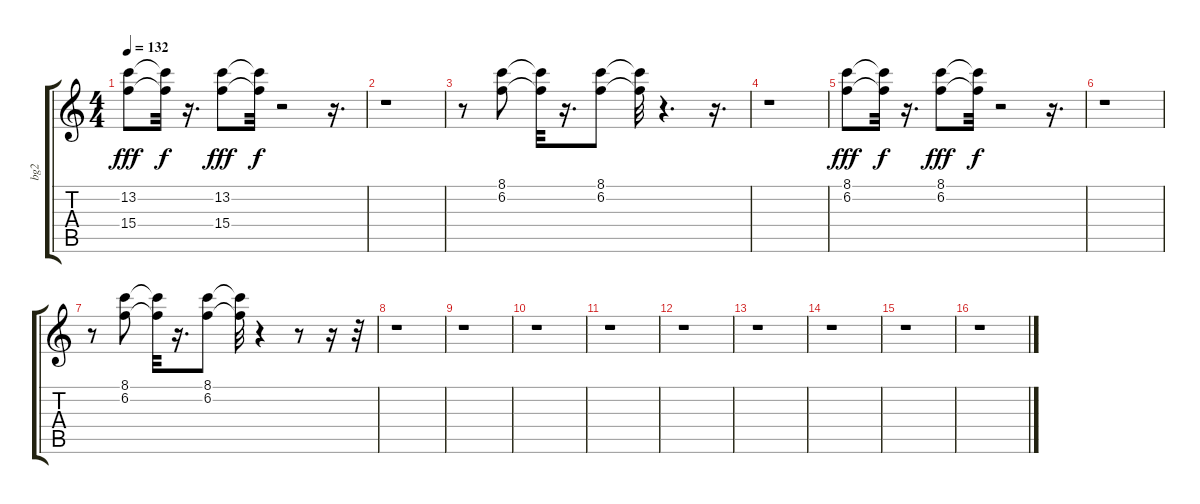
\track ("bg2" "bg2") {instrument distortionguitar}
\staff {score tabs}
\tuning (E4 B3 G3 D3 A2 E2) {hide}
\ts (4 4)
\tempo 132
\clef g2
\ks c
(13.2 15.4).8{dy fff} (13.2{t} 15.4{t}).32{dy f} r.16{d} (13.2 15.4).8{dy fff} (13.2{t} 15.4{t}).32{dy f} r.2 r.16{d} |
r.1 |
r.8 (8.1 6.2).8 (8.1{t} 6.2{t}).32 r.16{d} (8.1 6.2).8 (8.1{t} 6.2{t}).32 r.4{d} r.16{d} |
r.1 |
(8.1 6.2).8{dy fff} (8.1{t} 6.2{t}).32{dy f} r.16{d} (8.1 6.2).8{dy fff} (8.1{t} 6.2{t}).32{dy f} r.2 r.16{d} |
r.1 |
r.8 (8.1 6.2).8 (8.1{t} 6.2{t}).32 r.16{d} (8.1 6.2).8 (8.1{t} 6.2{t}).32 r.4 r.8 r.16 r.32 |
r.1 |
r.1 |
r.1 |
r.1 |
r.1 |
r.1 |
r.1 |
r.1 |
r.1
